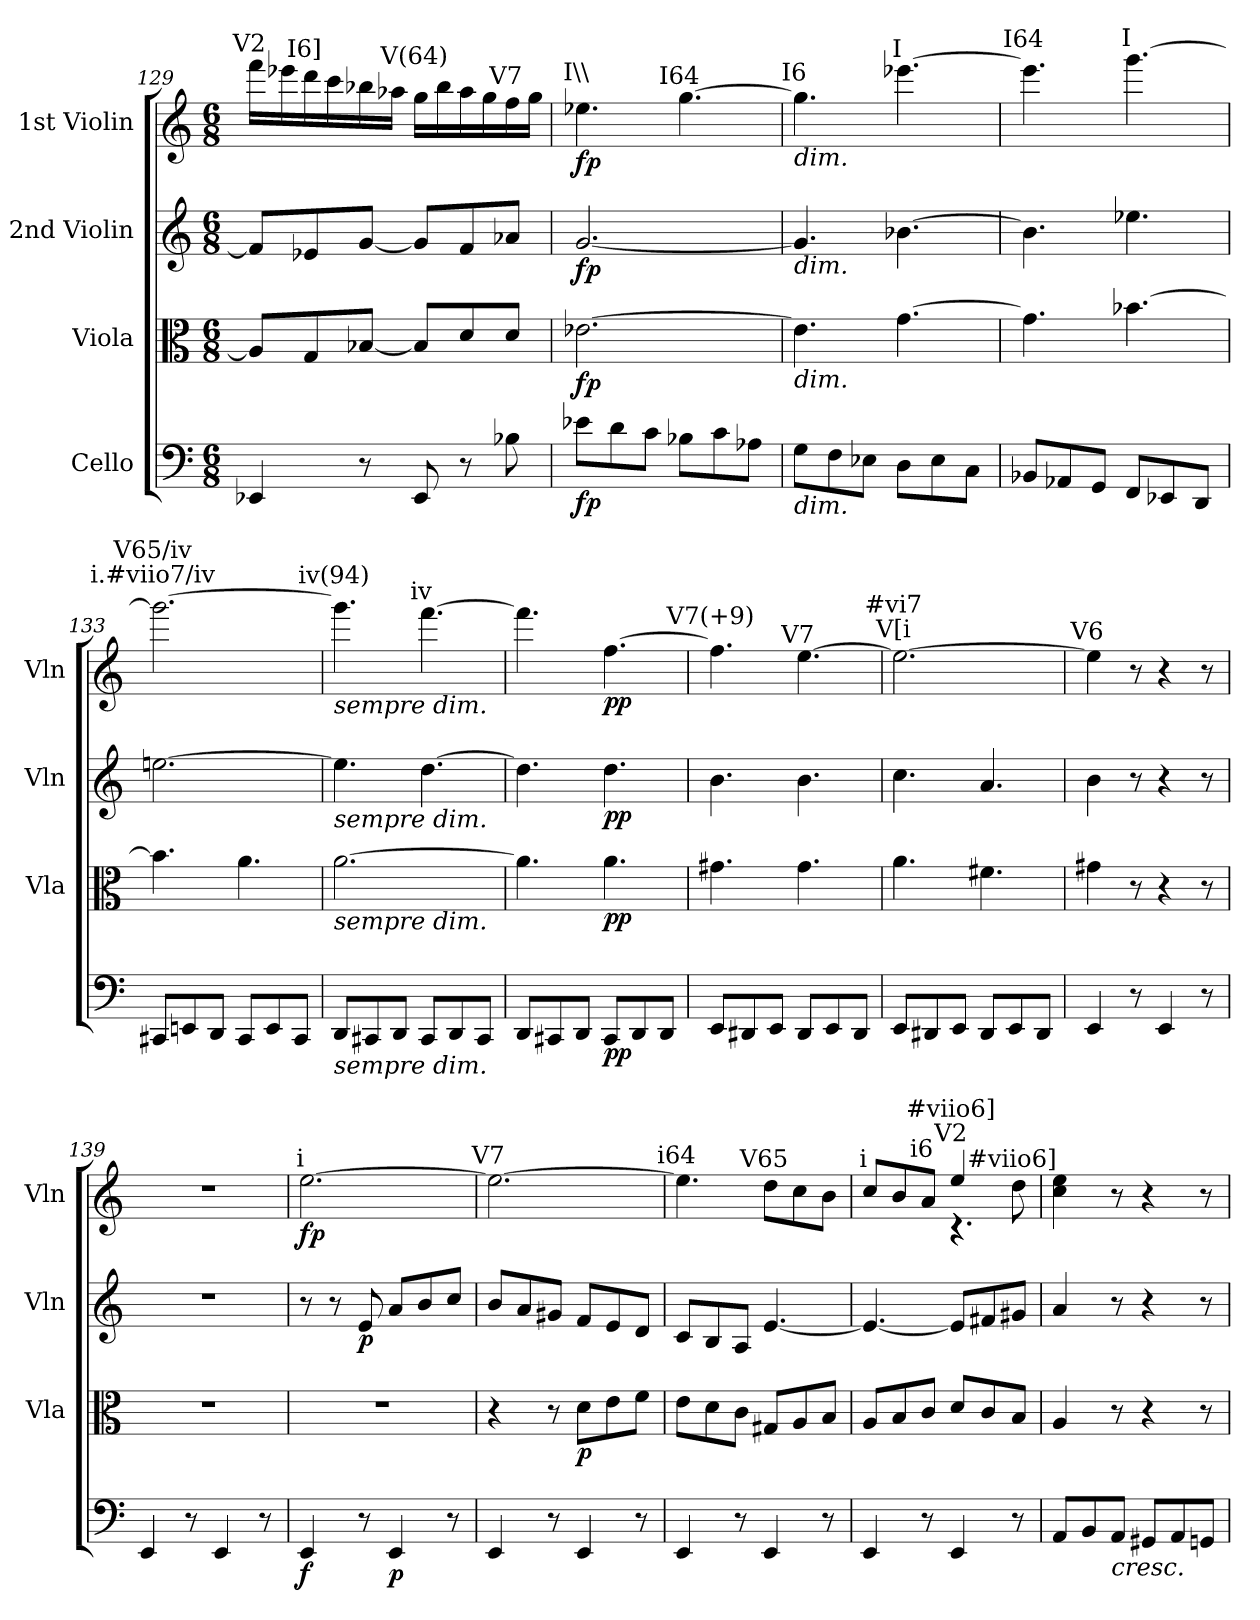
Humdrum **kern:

**kern	**dynam	**kern	**dynam	**kern	**dynam	**kern	**dynam
*part4	*part4	*part3	*part3	*part2	*part2	*part1	*part1
*staff4	*staff4	*staff3	*staff3	*staff2	*staff2	*staff1	*staff1
*I"Cello	*	*I"Viola	*	*I"2nd Violin	*	*I"1st Violin	*
*	*	*I'Vla	*	*I'Vln	*	*I'Vln	*
!!LO:LB:g=z
*clefF4	*	*clefC3	*	*clefG2	*	*clefG2	*
*k[]	*	*k[]	*	*k[]	*	*k[]	*
*C:	*	*C:	*	*C:	*	*C:	*
*M6/8	*	*M6/8	*	*M6/8	*	*M6/8	*
=129	=129	=129	=129	=129	=129	=129	=129
!	!	!	!	!	!	!LO:TX:a:cj:t=V2	!
4EE-X/	.	8A-/L]	.	8f/L]	.	16fff\LL	.
.	.	.	.	.	.	16eee-X\	.
!	!	!	!	!	!	!LO:TX:a:cj:t=I6]	!
.	.	8G/	.	8e-X/	.	16ddd\	.
.	.	.	.	.	.	16ccc\	.
8r	.	[8B-X/J	.	[8g/J	.	16bb-X\	.
.	.	.	.	.	.	16aa-X\JJ	.
!	!	!	!	!	!	!LO:TX:a:cj:t=V(64)	!
8EE-/	.	8B-/L]	.	8g/L]	.	16gg\LL	.
.	.	.	.	.	.	16bb-\	.
8r	.	8d/	.	8f/	.	16aa-\	.
.	.	.	.	.	.	16gg\	.
!	!	!	!	!	!	!LO:TX:a:cj:t=V7	!
8B-X\	.	8d/J	.	8a-X/J	.	16ff\	.
.	.	.	.	.	.	16gg\JJ	.
=130	=130	=130	=130	=130	=130	=130	=130
!	!	!	!	!	!	!LO:TX:a:cj:t=I\\	!
!	!LO:DY:b	!	!LO:DY:b	!	!LO:DY:b	!	!LO:DY:b
8e-X\L	fp	[2.e-X\	fp	[2.g/	fp	4.ee-X\	fp
8d\	.	.	.	.	.	.	.
8c\J	.	.	.	.	.	.	.
!	!	!	!	!	!	!LO:TX:a:cj:t=I64	!
8B-X\L	.	.	.	.	.	[4.gg\	.
8c\	.	.	.	.	.	.	.
8A-X\J	.	.	.	.	.	.	.
=131	=131	=131	=131	=131	=131	=131	=131
!	!	!	!	!	!	!LO:TX:a:cj:t=I6	!
!	!	!	!	!	!	!LO:TX:b:i:t=dim.	!
!	!	!	!	!LO:TX:b:i:t=dim.	!	!	!
!	!	!LO:TX:b:i:t=dim.	!	!	!	!	!
!LO:TX:b:i:t=dim.	!	!	!	!	!	!	!
8G\L	.	4.e-\]	.	4.g/]	.	4.gg\]	.
8F\	.	.	.	.	.	.	.
8E-X\J	.	.	.	.	.	.	.
!	!	!	!	!	!	!LO:TX:a:cj:t=I	!
8D\L	.	[4.g\	.	[4.b-X\	.	[4.eee-X\	.
8E-\	.	.	.	.	.	.	.
8C\J	.	.	.	.	.	.	.
=132	=132	=132	=132	=132	=132	=132	=132
!	!	!	!	!	!	!LO:TX:a:cj:t=I64	!
8BB-X/L	.	4.g\]	.	4.b-\]	.	4.eee-\]	.
8AA-X/	.	.	.	.	.	.	.
8GG/J	.	.	.	.	.	.	.
!	!	!	!	!	!	!LO:TX:a:cj:t=I	!
8FF/L	.	[4.b-X\	.	4.ee-X\	.	[4.ggg\	.
8EE-X/	.	.	.	.	.	.	.
8DD/J	.	.	.	.	.	.	.
!!LO:LB:g=z
=133	=133	=133	=133	=133	=133	=133	=133
!	!	!	!	!	!	!LO:TX:a:cj:t=i.#viio7/iv	!
!	!	!	!	!	!	!LO:TX:a:cj:t=V65/iv	!
8CC#X/L	.	4.b-\]	.	[2.een\	.	2.ggg\_	.
8EEn/	.	.	.	.	.	.	.
8DD/J	.	.	.	.	.	.	.
8CC#/L	.	4.a\	.	.	.	.	.
8EE/	.	.	.	.	.	.	.
8CC#/J	.	.	.	.	.	.	.
=134	=134	=134	=134	=134	=134	=134	=134
!	!	!	!	!	!	!LO:TX:a:cj:t=iv(94)	!
!	!	!	!	!	!	!LO:TX:b:i:t=sempre dim.	!
!	!	!	!	!LO:TX:b:i:t=sempre dim.	!	!	!
!	!	!LO:TX:b:i:t=sempre dim.	!	!	!	!	!
!LO:TX:b:i:t=sempre dim.	!	!	!	!	!	!	!
8DD/L	.	[2.a\	.	4.ee\]	.	4.ggg\]	.
8CC#X/	.	.	.	.	.	.	.
8DD/J	.	.	.	.	.	.	.
!	!	!	!	!	!	!LO:TX:a:cj:t=iv	!
8CC#/L	.	.	.	[4.dd\	.	[4.fff\	.
8DD/	.	.	.	.	.	.	.
8CC#/J	.	.	.	.	.	.	.
=135	=135	=135	=135	=135	=135	=135	=135
8DD/L	.	4.a\]	.	4.dd\]	.	4.fff\]	.
8CC#X/	.	.	.	.	.	.	.
8DD/J	.	.	.	.	.	.	.
!	!LO:DY:b	!	!LO:DY:b	!	!LO:DY:b	!	!LO:DY:b
8CC#/L	pp	4.a\	pp	4.dd\	pp	[4.ff\	pp
8DD/	.	.	.	.	.	.	.
8DD/J	.	.	.	.	.	.	.
=136	=136	=136	=136	=136	=136	=136	=136
!	!	!	!	!	!	!LO:TX:a:cj:t=V7(+9)	!
8EE/L	.	4.g#X\	.	4.b\	.	4.ff\]	.
8DD#X/	.	.	.	.	.	.	.
8EE/J	.	.	.	.	.	.	.
!	!	!	!	!	!	!LO:TX:a:cj:t=V7	!
8DD#/L	.	4.g#\	.	4.b\	.	[4.ee\	.
8EE/	.	.	.	.	.	.	.
8DD#/J	.	.	.	.	.	.	.
!!LO:PB:g=z
=137	=137	=137	=137	=137	=137	=137	=137
!	!	!	!	!	!	!LO:TX:a:cj:t=V[i	!
!	!	!	!	!	!	!LO:TX:a:cj:t=#vi7	!
8EE/L	.	4.a\	.	4.cc\	.	2.ee\_	.
8DD#X/	.	.	.	.	.	.	.
8EE/J	.	.	.	.	.	.	.
8DD#/L	.	4.f#X\	.	4.a/	.	.	.
8EE/	.	.	.	.	.	.	.
8DD#/J	.	.	.	.	.	.	.
=138	=138	=138	=138	=138	=138	=138	=138
!	!	!	!	!	!	!LO:TX:a:cj:t=V6	!
4EE/	.	4g#X\	.	4b\	.	4ee\]	.
8r	.	8r	.	8r	.	8r	.
4EE/	.	4r	.	4r	.	4r	.
8r	.	8r	.	8r	.	8r	.
=139	=139	=139	=139	=139	=139	=139	=139
4EE/	.	2.r	.	2.r	.	2.r	.
8r	.	.	.	.	.	.	.
4EE/	.	.	.	.	.	.	.
8r	.	.	.	.	.	.	.
=140	=140	=140	=140	=140	=140	=140	=140
!	!	!	!	!	!	!LO:TX:a:cj:t=i	!
!	!LO:DY:b	!	!	!	!	!	!LO:DY:b
4EE/	f	2.r	.	8r	.	[2.ee\	fp
.	.	.	.	8r	.	.	.
!	!	!	!	!	!LO:DY:b	!	!
8r	.	.	.	8e/	p	.	.
!	!LO:DY:b	!	!	!	!	!	!
4EE/	p	.	.	8a/L	.	.	.
.	.	.	.	8b/	.	.	.
8r	.	.	.	8cc/J	.	.	.
=141	=141	=141	=141	=141	=141	=141	=141
!	!	!	!	!	!	!LO:TX:a:cj:t=V7	!
4EE/	.	4r	.	8b/L	.	2.ee\_	.
.	.	.	.	8a/	.	.	.
8r	.	8r	.	8g#X/J	.	.	.
!	!	!	!LO:DY:b	!	!	!	!
4EE/	.	8d\L	p	8f/L	.	.	.
.	.	8e\	.	8e/	.	.	.
8r	.	8f\J	.	8d/J	.	.	.
=142	=142	=142	=142	=142	=142	=142	=142
!	!	!	!	!	!	!LO:TX:a:cj:t=i64	!
4EE/	.	8e\L	.	8c/L	.	4.ee\]	.
.	.	8d\	.	8B/	.	.	.
8r	.	8c\J	.	8A/J	.	.	.
!	!	!	!	!	!	!LO:TX:a:cj:t=V65	!
4EE/	.	8G#X/L	.	[4.e/	.	8dd\L	.
.	.	8A/	.	.	.	8cc\	.
8r	.	8B/J	.	.	.	8b\J	.
!!LO:LB:g=z
=143	=143	=143	=143	=143	=143	=143	=143
*	*	*	*	*	*	*^	*
*	*	*	*	*	*	*	*^	*
!	!	!	!	!	!	!LO:TX:a:cj:t=i	!	!	!
4EE/	.	8A/L	.	4.e/_	.	8cc/L	4.ryy	4.ryy	.
.	.	8B/	.	.	.	8b/	.	.	.
!	!	!	!	!	!	!LO:TX:a:cj:t=i6	!	!	!
8r	.	8c/J	.	.	.	8a/J	.	.	.
!	!	!	!	!	!	!LO:TX:a:cj:t=V2	!	!	!
!	!	!	!	!	!	!LO:TX:a:cj:t=#viio6]	!	!	!
4EE/	.	8d/L	.	8e/L]	.	4.rc	4rc	4ee/	.
.	.	8c/	.	8f#X/	.	.	.	.	.
!	!	!	!	!	!	!	!LO:TX:a:cj:t=#viio6]	!	!
8r	.	8B/J	.	8g#X/J	.	.	8dd\	8ryy	.
=144	=144	=144	=144	=144	=144	=144	=144	=144	=144
!	!	!	!	!	!	!LO:TX:a:cj:t=i	!	!	!
*	*	*	*	*	*	*v	*v	*v	*
8AA/L	.	4A/	.	4a/	.	4cc\ 4ee\	.
8BB/	.	.	.	.	.	.	.
!LO:TX:b:i:t=cresc.	!	!	!	!	!	!	!
8AA/J	.	8r	.	8r	.	8r	.
8GG#X/L	.	4r	.	4r	.	4r	.
8AA/	.	.	.	.	.	.	.
8GGn/J	.	8r	.	8r	.	8r	.
=	=	=	=	=	=	=	=
*-	*-	*-	*-	*-	*-	*-	*-
